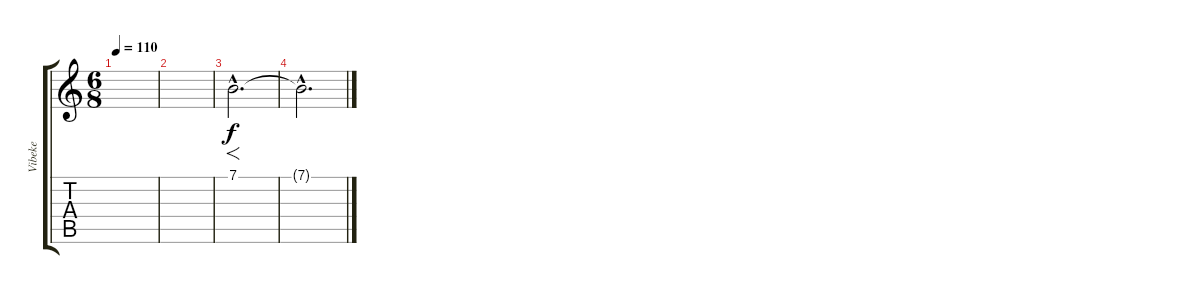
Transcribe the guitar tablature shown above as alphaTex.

\track ("Vibeke" "Vibeke") {instrument choiraahs}
\staff {score tabs}
\tuning (E4 B3 G3 D3 A2 E2) {hide}
\ts (6 8)
\tempo 110
\clef g2
\ks c
|
|
7.1{hac}.2{f d} |
7.1{hac t}.2{d}
